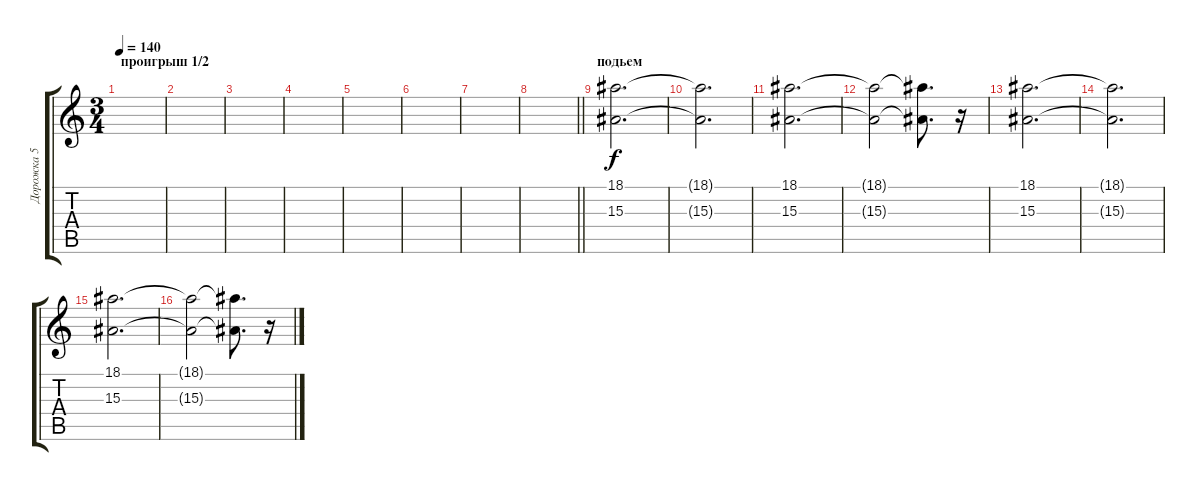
\track ("Дорожка 5" "Дорожка 5") {instrument flute}
\staff {score tabs}
\tuning (E4 B3 G3 D3 A2 E2) {hide}
\ts (3 4)
\section ("" "проигрыш 1/2")
\tempo 140
\clef g2
\ks c
|
|
|
|
|
|
|
\barLineRight lightlight
|
\section ("" "подьем")
(18.1 15.3).2{d dy f instrument synthstrings1} |
(18.1{t} 15.3{t}).2{d instrument synthstrings1} |
(18.1 15.3).2{d instrument synthstrings1} |
(18.1{t} 15.3{t}).2{instrument synthstrings1} (18.1{t} 15.3{t}).8{d} r.16 |
(18.1 15.3).2{d instrument synthstrings1} |
(18.1{t} 15.3{t}).2{d instrument synthstrings1} |
(18.1 15.3).2{d instrument synthstrings1} |
(18.1{t} 15.3{t}).2{instrument synthstrings1} (18.1{t} 15.3{t}).8{d} r.16
